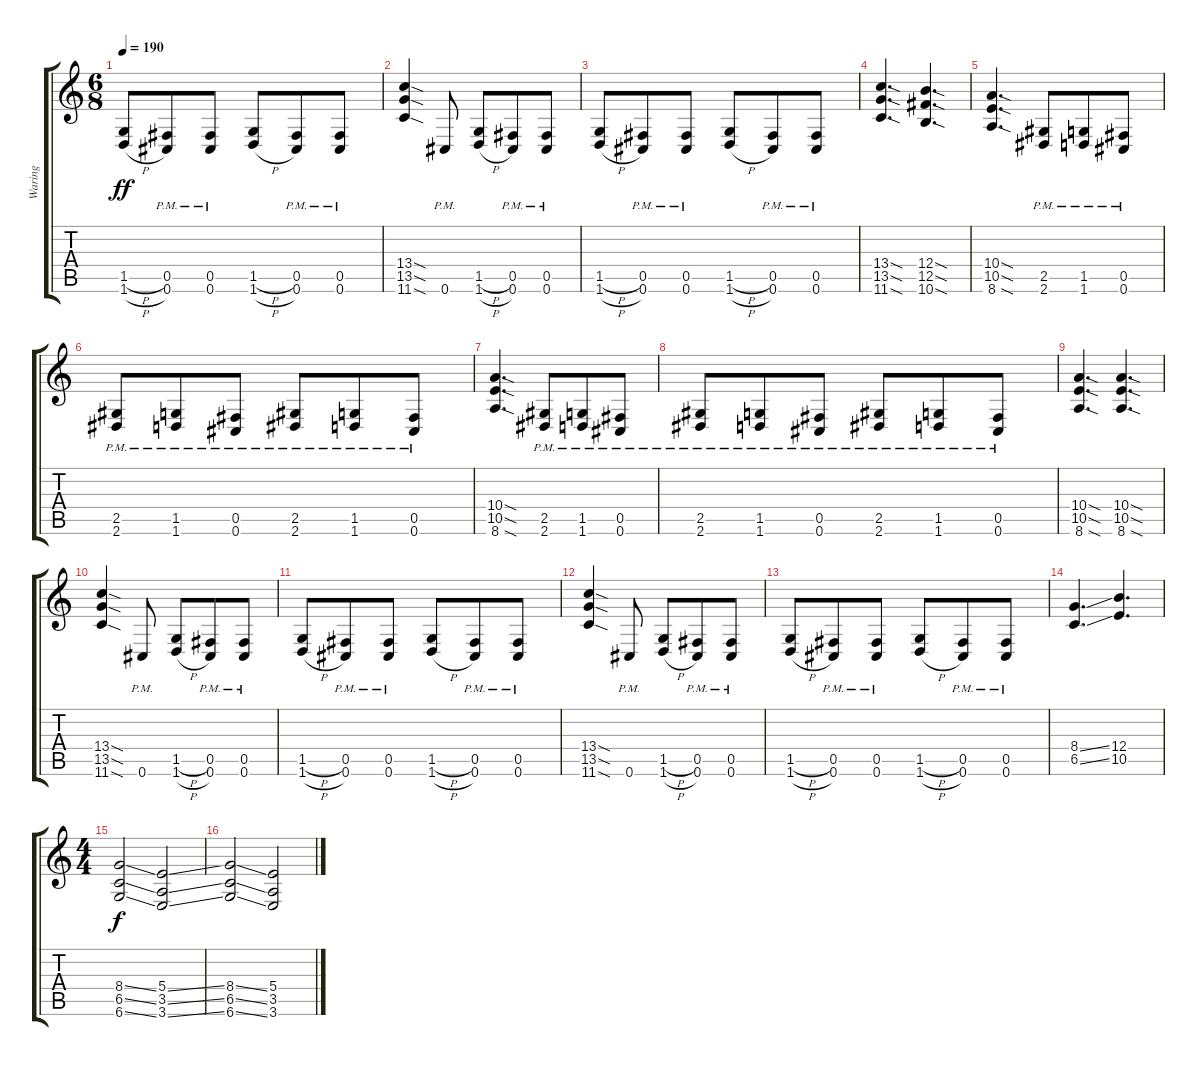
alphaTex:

\track ("Waring" "Waring") {instrument distortionguitar}
\staff {score tabs}
\tuning (Db4 Ab3 E3 B2 Gb2 Db2) {hide}
\ts (6 8)
\tempo 190
\clef g2
\ks c
(1.5{h} 1.6{h}).8{dy ff} (0.5{pm} 0.6{pm}).8 (0.5{pm} 0.6{pm}).8 (1.5{h} 1.6{h}).8 (0.5{pm} 0.6{pm}).8 (0.5{pm} 0.6{pm}).8 |
(13.4{sod} 13.5{sod} 11.6{sod}).4 0.6{pm}.8 (1.5{h} 1.6{h}).8 (0.5{pm} 0.6{pm}).8 (0.5{pm} 0.6{pm}).8 |
(1.5{h} 1.6{h}).8 (0.5{pm} 0.6{pm}).8 (0.5{pm} 0.6{pm}).8 (1.5{h} 1.6{h}).8 (0.5{pm} 0.6{pm}).8 (0.5{pm} 0.6{pm}).8 |
(13.4{sod} 13.5{sod} 11.6{sod}).4{d} (12.4{sod} 12.5{sod} 10.6{sod}).4{d} |
(10.4{sod} 10.5{sod} 8.6{sod}).4{d} (2.5{pm} 2.6{pm}).8 (1.5{pm} 1.6{pm}).8 (0.5{pm} 0.6{pm}).8 |
(2.5{pm} 2.6{pm}).8 (1.5{pm} 1.6{pm}).8 (0.5{pm} 0.6{pm}).8 (2.5{pm} 2.6{pm}).8 (1.5{pm} 1.6{pm}).8 (0.5{pm} 0.6{pm}).8 |
(10.4{sod} 10.5{sod} 8.6{sod}).4{d} (2.5{pm} 2.6{pm}).8 (1.5{pm} 1.6{pm}).8 (0.5{pm} 0.6{pm}).8 |
(2.5{pm} 2.6{pm}).8 (1.5{pm} 1.6{pm}).8 (0.5{pm} 0.6{pm}).8 (2.5{pm} 2.6{pm}).8 (1.5{pm} 1.6{pm}).8 (0.5{pm} 0.6{pm}).8 |
(10.4{sod} 10.5{sod} 8.6{sod}).4{d} (10.4{sod} 10.5{sod} 8.6{sod}).4{d} |
(13.4{sod} 13.5{sod} 11.6{sod}).4 0.6{pm}.8 (1.5{h} 1.6{h}).8 (0.5{pm} 0.6{pm}).8 (0.5{pm} 0.6{pm}).8 |
(1.5{h} 1.6{h}).8 (0.5{pm} 0.6{pm}).8 (0.5{pm} 0.6{pm}).8 (1.5{h} 1.6{h}).8 (0.5{pm} 0.6{pm}).8 (0.5{pm} 0.6{pm}).8 |
(13.4{sod} 13.5{sod} 11.6{sod}).4 0.6{pm}.8 (1.5{h} 1.6{h}).8 (0.5{pm} 0.6{pm}).8 (0.5{pm} 0.6{pm}).8 |
(1.5{h} 1.6{h}).8 (0.5{pm} 0.6{pm}).8 (0.5{pm} 0.6{pm}).8 (1.5{h} 1.6{h}).8 (0.5{pm} 0.6{pm}).8 (0.5{pm} 0.6{pm}).8 |
(8.4{ss} 6.5{ss}).4{d} (12.4 10.5).4{d} |
\ts (4 4)
(8.4{ss} 6.5{ss} 6.6{ss}).2{dy f instrument distortionguitar} (5.4{ss} 3.5{ss} 3.6{ss}).2 |
(8.4{ss} 6.5{ss} 6.6{ss}).2 (5.4{ss} 3.5{ss} 3.6{ss}).2
